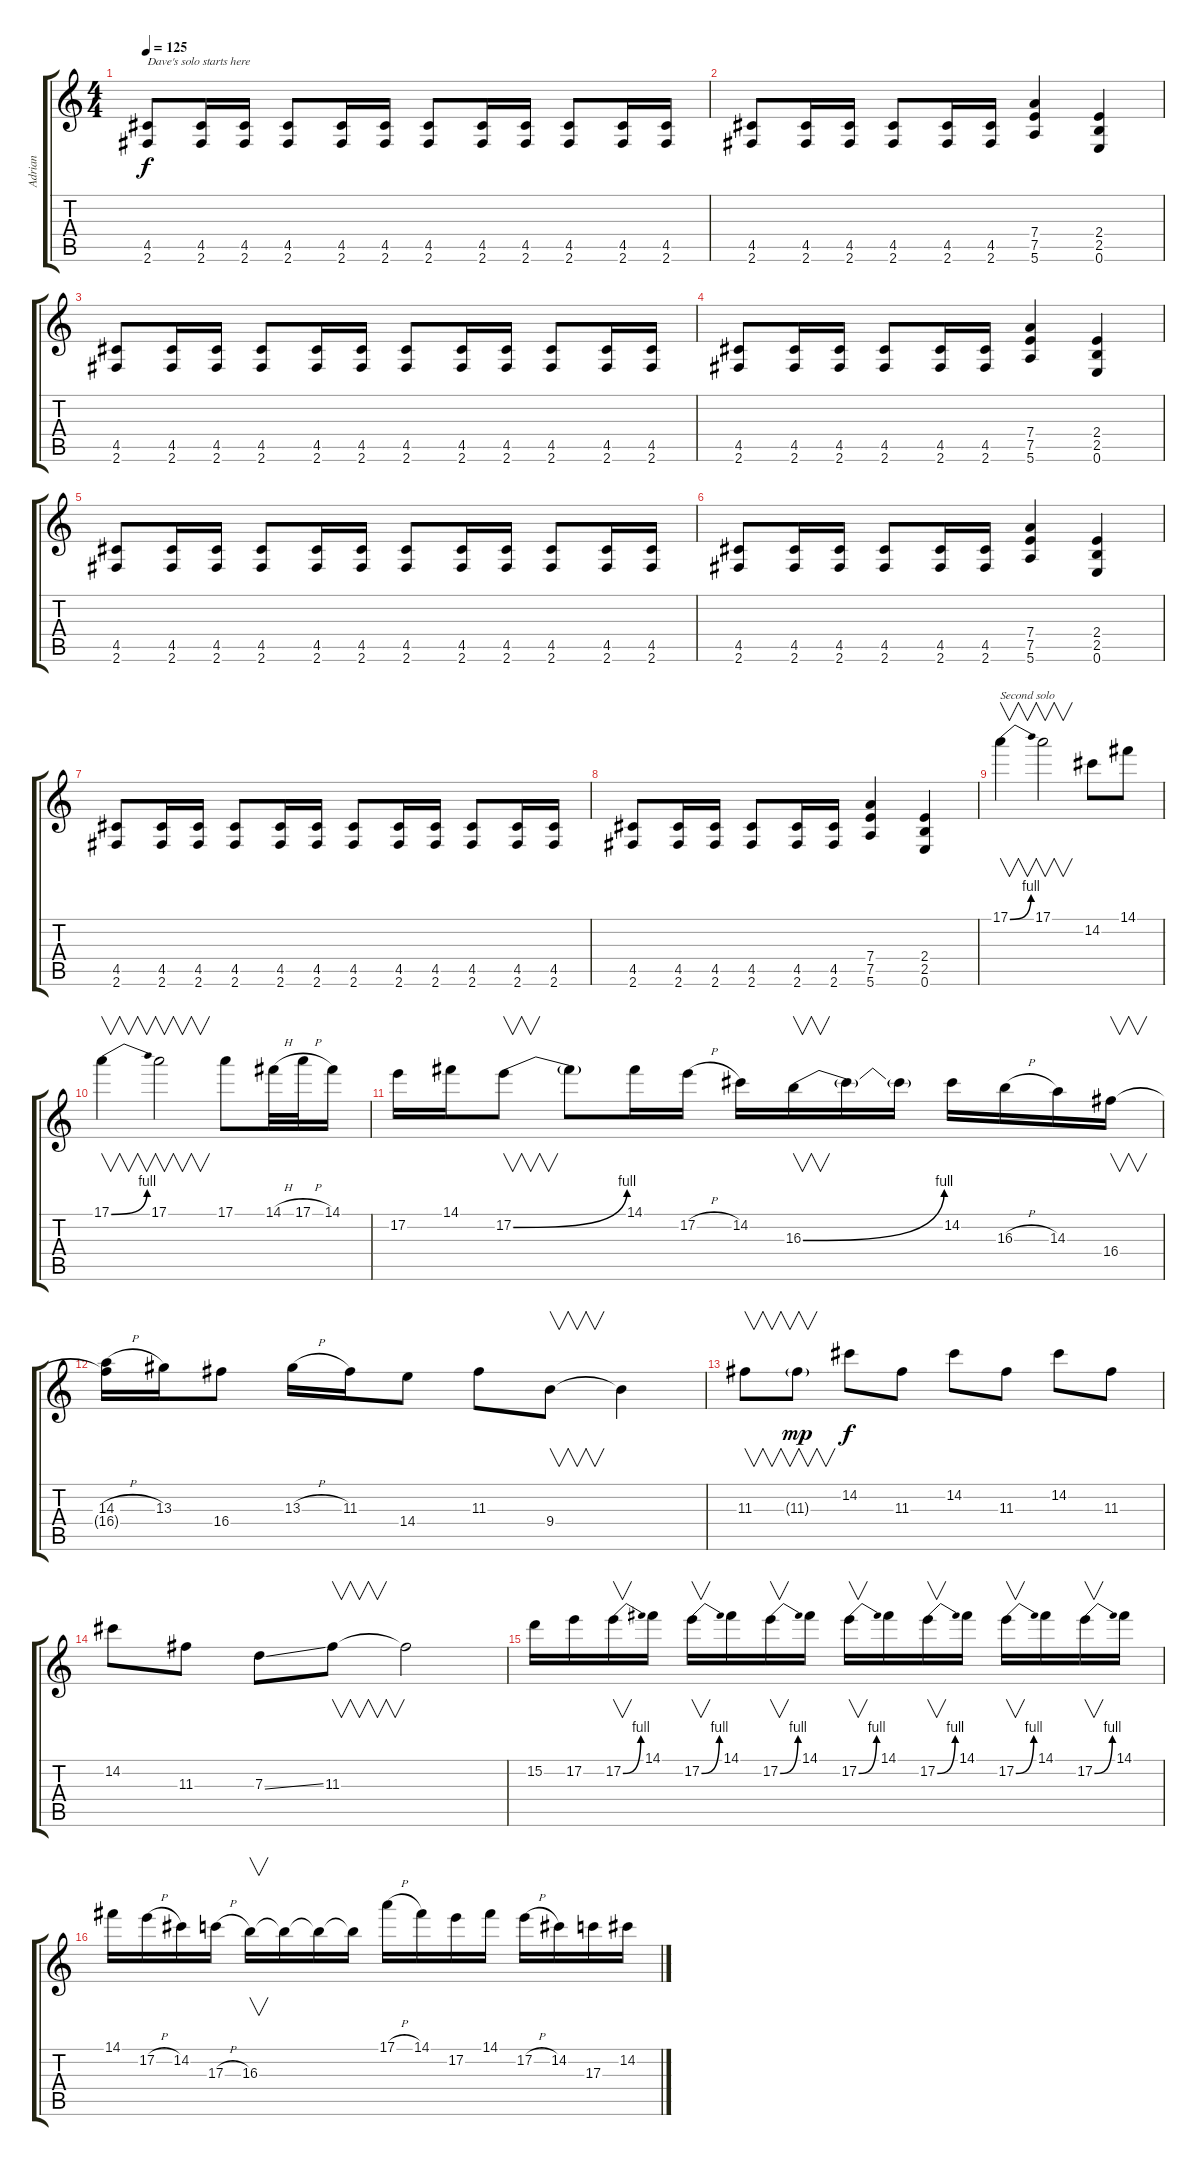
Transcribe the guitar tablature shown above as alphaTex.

\track ("Adrian" "Adrian") {instrument distortionguitar}
\staff {score tabs}
\tuning (E4 B3 G3 D3 A2 E2) {hide}
\ts (4 4)
\tempo 125
\clef g2
\ks c
(4.5 2.6).8{txt "Dave's solo starts here" dy f instrument distortionguitar} (4.5 2.6).16 (4.5 2.6).16 (4.5 2.6).8 (4.5 2.6).16 (4.5 2.6).16 (4.5 2.6).8 (4.5 2.6).16 (4.5 2.6).16 (4.5 2.6).8 (4.5 2.6).16 (4.5 2.6).16 |
(4.5 2.6).8 (4.5 2.6).16 (4.5 2.6).16 (4.5 2.6).8 (4.5 2.6).16 (4.5 2.6).16 (7.4 7.5 5.6).4 (2.4 2.5 0.6).4 |
(4.5 2.6).8 (4.5 2.6).16 (4.5 2.6).16 (4.5 2.6).8 (4.5 2.6).16 (4.5 2.6).16 (4.5 2.6).8 (4.5 2.6).16 (4.5 2.6).16 (4.5 2.6).8 (4.5 2.6).16 (4.5 2.6).16 |
(4.5 2.6).8 (4.5 2.6).16 (4.5 2.6).16 (4.5 2.6).8 (4.5 2.6).16 (4.5 2.6).16 (7.4 7.5 5.6).4 (2.4 2.5 0.6).4 |
(4.5 2.6).8 (4.5 2.6).16 (4.5 2.6).16 (4.5 2.6).8 (4.5 2.6).16 (4.5 2.6).16 (4.5 2.6).8 (4.5 2.6).16 (4.5 2.6).16 (4.5 2.6).8 (4.5 2.6).16 (4.5 2.6).16 |
(4.5 2.6).8 (4.5 2.6).16 (4.5 2.6).16 (4.5 2.6).8 (4.5 2.6).16 (4.5 2.6).16 (7.4 7.5 5.6).4 (2.4 2.5 0.6).4 |
(4.5 2.6).8 (4.5 2.6).16 (4.5 2.6).16 (4.5 2.6).8 (4.5 2.6).16 (4.5 2.6).16 (4.5 2.6).8 (4.5 2.6).16 (4.5 2.6).16 (4.5 2.6).8 (4.5 2.6).16 (4.5 2.6).16 |
(4.5 2.6).8 (4.5 2.6).16 (4.5 2.6).16 (4.5 2.6).8 (4.5 2.6).16 (4.5 2.6).16 (7.4 7.5 5.6).4 (2.4 2.5 0.6).4 |
17.1{be (bend 0 0 60 4)}.4{v txt "Second solo"} 17.1.2{v} 14.2.8 14.1.8 |
17.1{be (bend 0 0 60 4)}.4{v} 17.1.2{v} 17.1.8 14.1{h}.32 17.1{h}.32 14.1.16 |
17.2.16 14.1.16 17.2{be (bend 0 0 60 4)}.8{v} 17.2{t}.8 14.1.16 17.2{h}.16 14.2.16 16.3{be (bend 0 0 60 4)}.16{v} 16.3{t}.16 16.3{t}.16 14.2.16 16.3{h}.16 14.3.16 16.4.16{v} |
(14.3{h} 16.4{t}).16 13.3.16 16.4.8 13.3{h}.16 11.3.16 14.4.8 11.3.8 9.4.8{v} 9.4{t}.4 |
11.3.8{v} 11.3{g}.8{v dy mp} 14.2.8{dy f} 11.3.8 14.2.8 11.3.8 14.2.8 11.3.8 |
14.2.8 11.3.8 7.3{ss}.8 11.3.8{v} 11.3{t}.2 |
15.2.16 17.2.16 17.2{be (bend 0 0 60 4)}.16{v} 14.1.16 17.2{be (bend 0 0 60 4)}.16{v} 14.1.16 17.2{be (bend 0 0 60 4)}.16{v} 14.1.16 17.2{be (bend 0 0 60 4)}.16{v} 14.1.16 17.2{be (bend 0 0 60 4)}.16{v} 14.1.16 17.2{be (bend 0 0 60 4)}.16{v} 14.1.16 17.2{be (bend 0 0 60 4)}.16{v} 14.1.16 |
14.1.16 17.2{h}.16 14.2.16 17.3{h}.16 16.3.16{v} 16.3{t}.16 16.3{t}.16 16.3{t}.16 17.1{h}.16 14.1.16 17.2.16 14.1.16 17.2{h}.16 14.2.16 17.3.16 14.2.16
